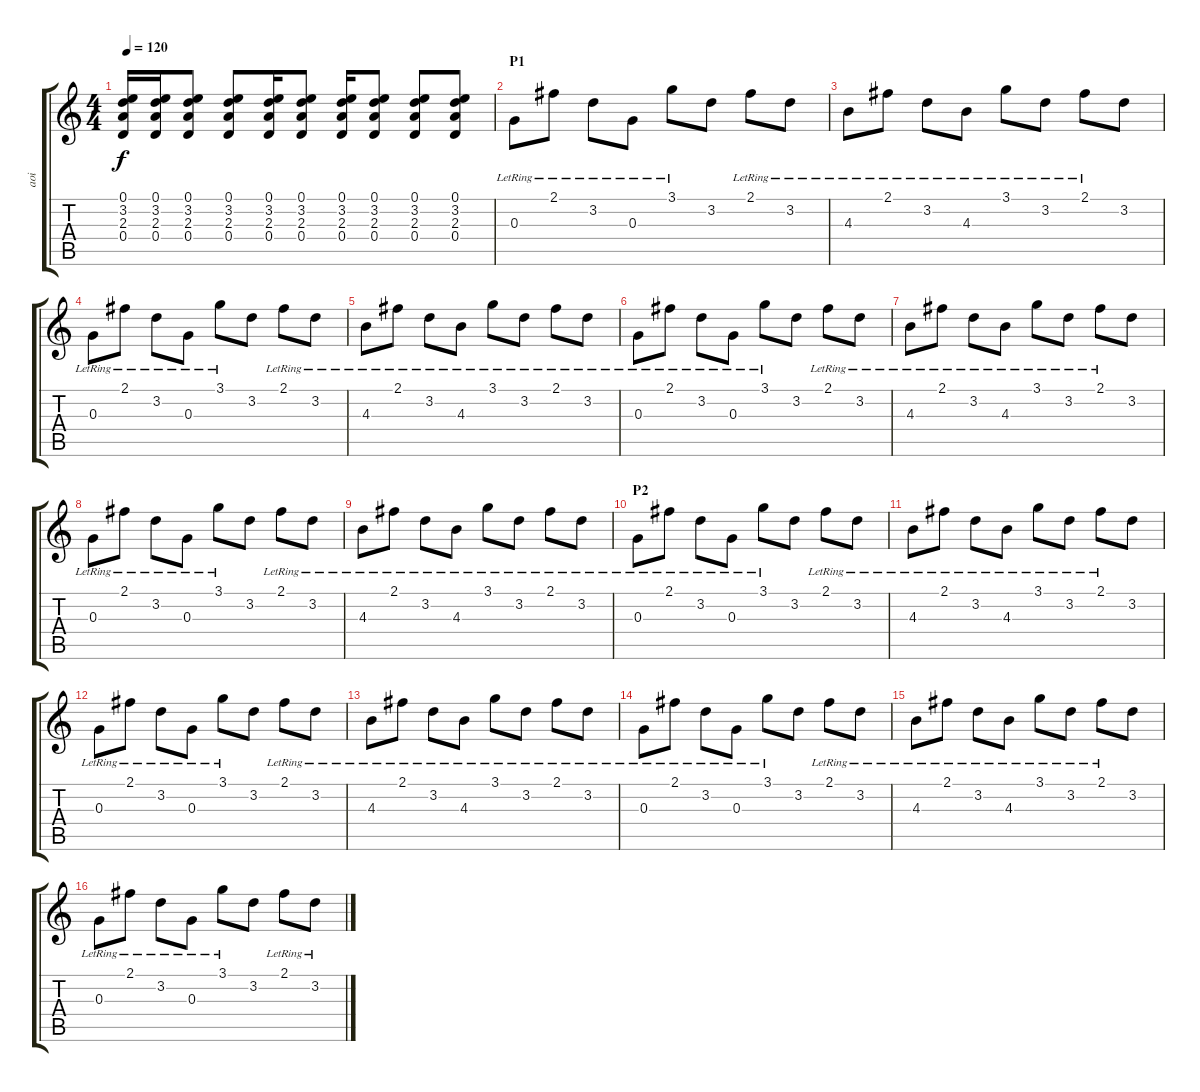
\track ("aoi " "aoi ") {instrument acousticguitarsteel}
\staff {score tabs}
\tuning (E4 B3 G3 D3 A2 E2) {hide}
\ts (4 4)
\tempo 120
\clef g2
\ks c
(0.1 3.2 2.3 0.4).16{dy f} (0.1 3.2 2.3 0.4).16 (0.1 3.2 2.3 0.4).8 (0.1 3.2 2.3 0.4).8 (0.1 3.2 2.3 0.4).16 (0.1 3.2 2.3 0.4).8 (0.1 3.2 2.3 0.4).16 (0.1 3.2 2.3 0.4).8 (0.1 3.2 2.3 0.4).8 (0.1 3.2 2.3 0.4).8 |
\section ("" "P1")
0.3{lr}.8 2.1{lr}.8 3.2{lr}.8 0.3{lr}.8 3.1{lr}.8 3.2.8 2.1{lr}.8 3.2{lr}.8 |
4.3{lr}.8 2.1{lr}.8 3.2{lr}.8 4.3{lr}.8 3.1{lr}.8 3.2{lr}.8 2.1{lr}.8 3.2.8 |
0.3{lr}.8 2.1{lr}.8 3.2{lr}.8 0.3{lr}.8 3.1{lr}.8 3.2.8 2.1{lr}.8 3.2{lr}.8 |
4.3{lr}.8 2.1{lr}.8 3.2{lr}.8 4.3{lr}.8 3.1{lr}.8 3.2{lr}.8 2.1{lr}.8 3.2{lr}.8 |
0.3{lr}.8 2.1{lr}.8 3.2{lr}.8 0.3{lr}.8 3.1{lr}.8 3.2.8 2.1{lr}.8 3.2{lr}.8 |
4.3{lr}.8 2.1{lr}.8 3.2{lr}.8 4.3{lr}.8 3.1{lr}.8 3.2{lr}.8 2.1{lr}.8 3.2.8 |
0.3{lr}.8 2.1{lr}.8 3.2{lr}.8 0.3{lr}.8 3.1{lr}.8 3.2.8 2.1{lr}.8 3.2{lr}.8 |
4.3{lr}.8 2.1{lr}.8 3.2{lr}.8 4.3{lr}.8 3.1{lr}.8 3.2{lr}.8 2.1{lr}.8 3.2{lr}.8 |
\section ("" "P2")
0.3{lr}.8 2.1{lr}.8 3.2{lr}.8 0.3{lr}.8 3.1{lr}.8 3.2.8 2.1{lr}.8 3.2{lr}.8 |
4.3{lr}.8 2.1{lr}.8 3.2{lr}.8 4.3{lr}.8 3.1{lr}.8 3.2{lr}.8 2.1{lr}.8 3.2.8 |
0.3{lr}.8 2.1{lr}.8 3.2{lr}.8 0.3{lr}.8 3.1{lr}.8 3.2.8 2.1{lr}.8 3.2{lr}.8 |
4.3{lr}.8 2.1{lr}.8 3.2{lr}.8 4.3{lr}.8 3.1{lr}.8 3.2{lr}.8 2.1{lr}.8 3.2{lr}.8 |
0.3{lr}.8 2.1{lr}.8 3.2{lr}.8 0.3{lr}.8 3.1{lr}.8 3.2.8 2.1{lr}.8 3.2{lr}.8 |
4.3{lr}.8 2.1{lr}.8 3.2{lr}.8 4.3{lr}.8 3.1{lr}.8 3.2{lr}.8 2.1{lr}.8 3.2.8 |
0.3{lr}.8 2.1{lr}.8 3.2{lr}.8 0.3{lr}.8 3.1{lr}.8 3.2.8 2.1{lr}.8 3.2{lr}.8
